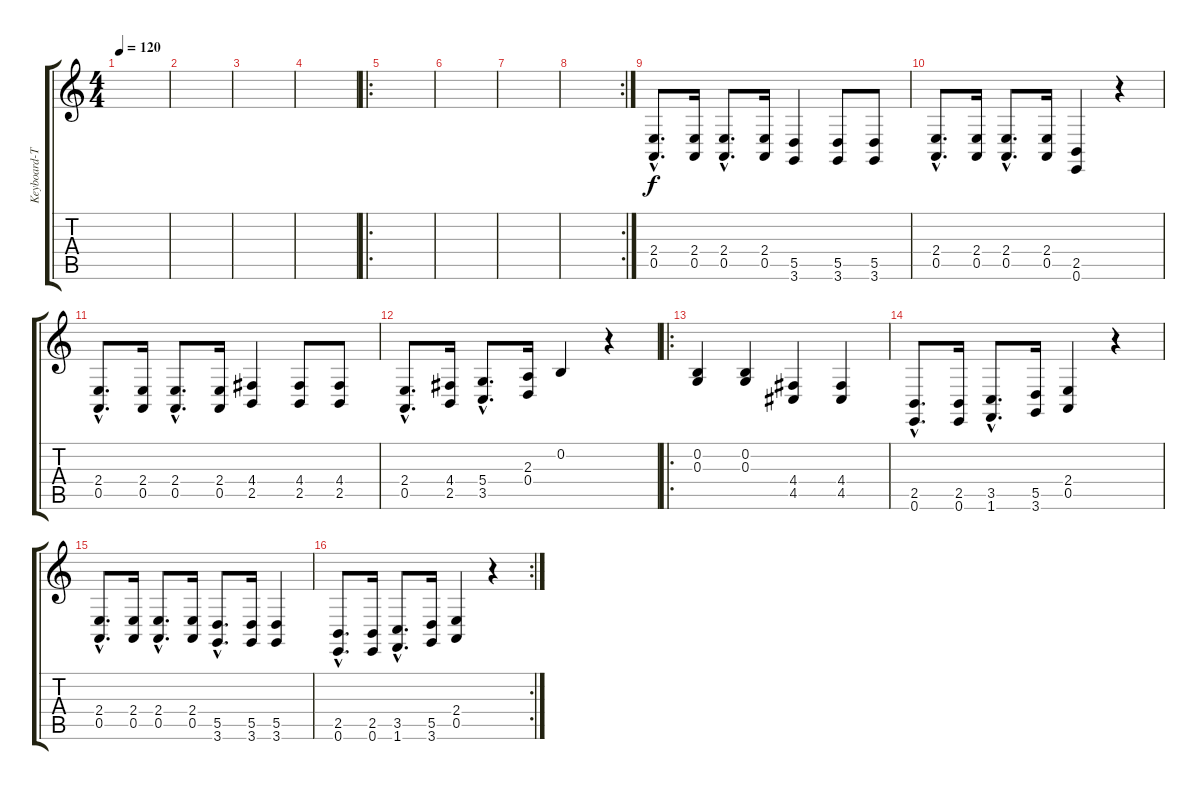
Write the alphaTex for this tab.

\track ("Keyboard-Troll" "Keyboard-T") {instrument fx8scifi}
\staff {score tabs}
\tuning (E4 B3 G3 D3 A2 E2) {hide}
\ts (4 4)
\tempo 120
\clef g2
\ks c
|
|
|
|
\ro
|
|
|
\rc 2
|
(2.4{hac} 0.5{hac}).8{d} (2.4 0.5).16 (2.4{hac} 0.5{hac}).8{d} (2.4 0.5).16 (5.5 3.6).4 (5.5 3.6).8 (5.5 3.6).8 |
(2.4{hac} 0.5{hac}).8{d} (2.4 0.5).16 (2.4{hac} 0.5{hac}).8{d} (2.4 0.5).16 (2.5 0.6).4 r.4 |
(2.4{hac} 0.5{hac}).8{d} (2.4 0.5).16 (2.4{hac} 0.5{hac}).8{d} (2.4 0.5).16 (4.4 2.5).4 (4.4 2.5).8 (4.4 2.5).8 |
(2.4{hac} 0.5{hac}).8{d} (4.4 2.5).16 (5.4{hac} 3.5{hac}).8{d} (2.3 0.4).16 0.2.4 r.4 |
\ro
(0.2 0.3).4 (0.2 0.3).4 (4.4 4.5).4 (4.4 4.5).4 |
(2.5{hac} 0.6{hac}).8{d} (2.5 0.6).16 (3.5{hac} 1.6{hac}).8{d} (5.5 3.6).16 (2.4 0.5).4 r.4 |
(2.4{hac} 0.5{hac}).8{d} (2.4 0.5).16 (2.4{hac} 0.5{hac}).8{d} (2.4 0.5).16 (5.5{hac} 3.6{hac}).8{d} (5.5 3.6).16 (5.5 3.6).4 |
\rc 2
(2.5{hac} 0.6{hac}).8{d} (2.5 0.6).16 (3.5{hac} 1.6{hac}).8{d} (5.5 3.6).16 (2.4 0.5).4 r.4
